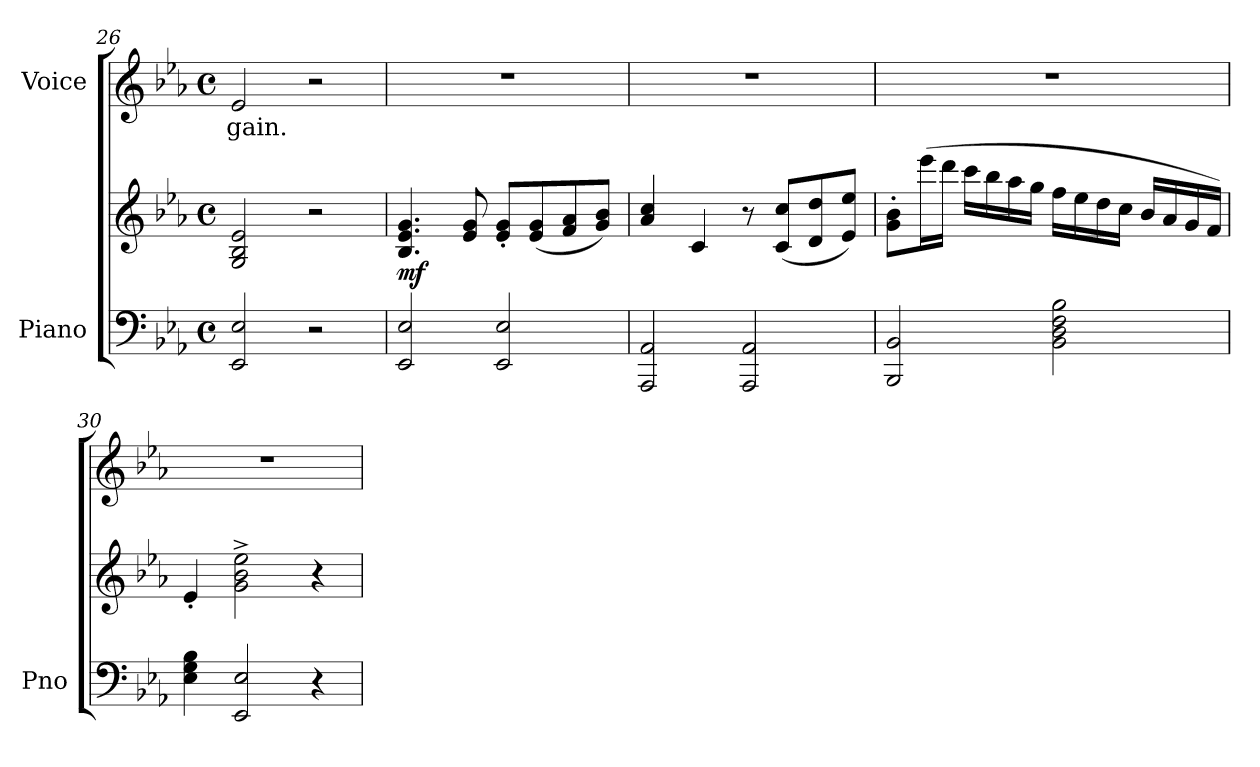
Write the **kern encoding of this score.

**kern	**kern	**dynam	**kern	**text
*part2	*part2	*part2	*part1	*part1
*staff3	*staff2	*staff2/3	*staff1	*staff1
*I"Piano	*	*	*I"Voice	*
*I'Pno	*	*	*	*
*clefF4	*clefG2	*	*clefG2	*
*k[b-e-a-]	*k[b-e-a-]	*	*k[b-e-a-]	*
*M4/4	*M4/4	*	*M4/4	*
*met(c)	*met(c)	*	*met(c)	*
=26	=26	=26	=26	=26
!	!	!	!	!LO:LY:b
2EE-/ 2E-/	2G/ 2B-/ 2e-/	.	2e-/	-gain.
2r	2r	.	2r	.
!!LO:LB:g=z
=27	=27	=27	=27	=27
!	!	!LO:DY:b	!	!
2EE-/ 2E-/	4.B-/ 4.e-/ 4.g/	mf	1r	.
.	8e-/ 8g/	.	.	.
2EE-/ 2E-/	8e-/' 8g/'L	.	.	.
.	(<8e-/ 8g/	.	.	.
.	8f/ 8a-/	.	.	.
.	8g/ 8b-/J)	.	.	.
=28	=28	=28	=28	=28
2AAA-/ 2AA-/	4a-/ 4cc/	.	1r	.
.	4c/	.	.	.
2AAA-/ 2AA-/	8r	.	.	.
.	(<8c/ 8cc/L	.	.	.
.	8d/ 8dd/	.	.	.
.	8e-/ 8ee-/J)	.	.	.
=29	=29	=29	=29	=29
2BBB-/ 2BB-/	8g\' 8b-\'L	.	1r	.
.	(>16eee-\L	.	.	.
.	16ddd\JJ	.	.	.
.	16ccc\LL	.	.	.
.	16bb-\	.	.	.
.	16aa-\	.	.	.
.	16gg\JJ	.	.	.
2BB-\ 2D\ 2F\ 2B-\	16ff\LL	.	.	.
.	16ee-\	.	.	.
.	16dd\	.	.	.
.	16cc\JJ	.	.	.
.	16b-/LL	.	.	.
.	16a-/	.	.	.
.	16g/	.	.	.
.	16f/JJ)	.	.	.
=30	=30	=30	=30	=30
4E-\ 4G\ 4B-\	4e-'/	.	1r	.
2EE-/ 2E-/	2g\^ 2b-\^ 2ee-\^	.	.	.
4r	4r	.	.	.
=	=	=	=	=
*-	*-	*-	*-	*-
